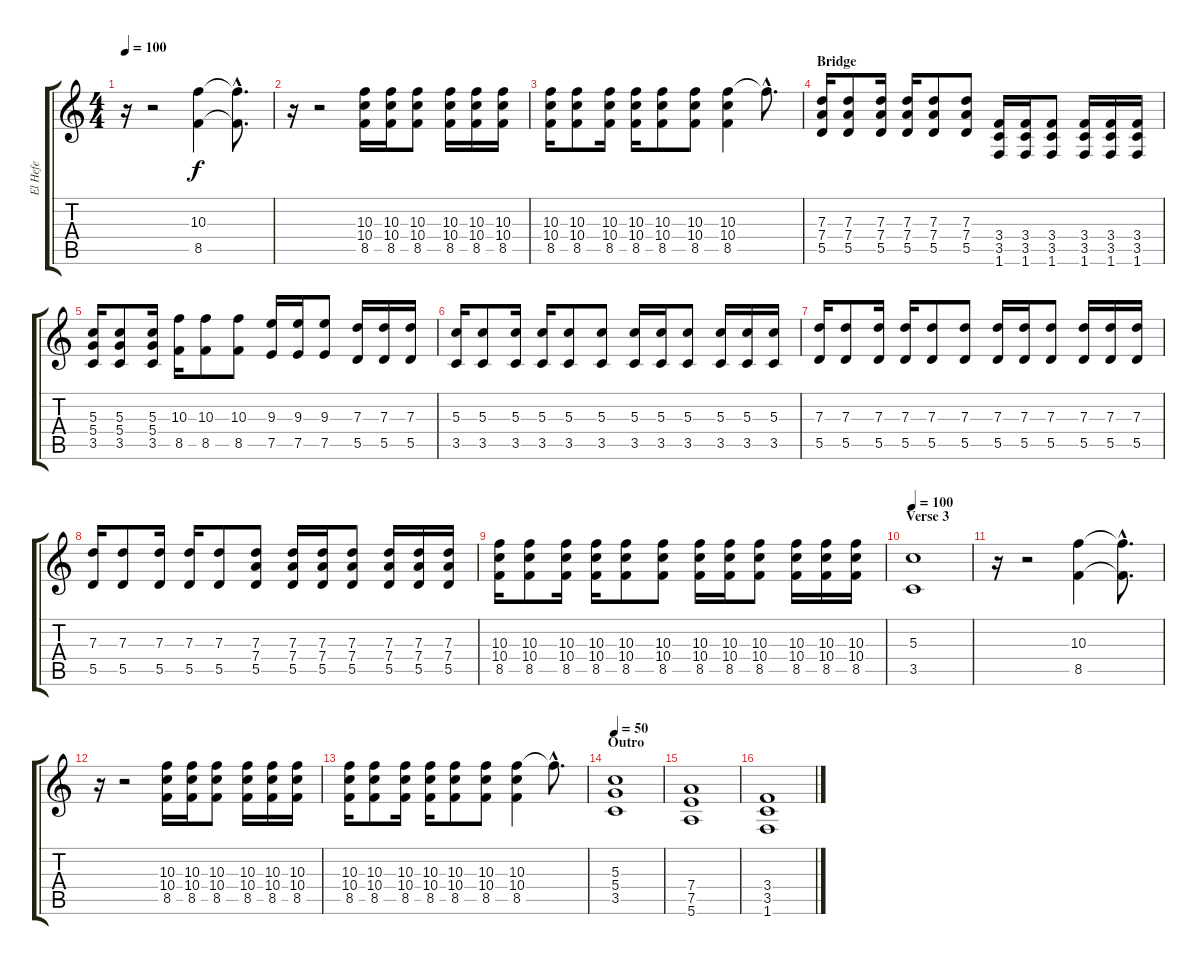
\track ("El Hefe" "El Hefe") {instrument overdrivenguitar}
\staff {score tabs}
\tuning (E4 B3 G3 D3 A2 E2) {hide}
\ts (4 4)
\tempo 100
\clef g2
\ks c
r.16{dy f} r.2 (10.3 8.5).4 (10.3{hac t} 8.5{hac t}).8{d} |
r.16 r.2 (10.3 10.4 8.5).16 (10.3 10.4 8.5).16 (10.3 10.4 8.5).8 (10.3 10.4 8.5).16 (10.3 10.4 8.5).16 (10.3 10.4 8.5).16 |
(10.3 10.4 8.5).16 (10.3 10.4 8.5).8 (10.3 10.4 8.5).16 (10.3 10.4 8.5).16 (10.3 10.4 8.5).8 (10.3 10.4 8.5).8 (10.3 10.4 8.5).4 10.3{hac t}.8{d} |
\section ("" "Bridge")
(7.3 7.4 5.5).16{volume 16} (7.3 7.4 5.5).8 (7.3 7.4 5.5).16 (7.3 7.4 5.5).16 (7.3 7.4 5.5).8 (7.3 7.4 5.5).8 (3.4 3.5 1.6).16 (3.4 3.5 1.6).16 (3.4 3.5 1.6).8 (3.4 3.5 1.6).16 (3.4 3.5 1.6).16 (3.4 3.5 1.6).16 |
(5.3 5.4 3.5).16 (5.3 5.4 3.5).8 (5.3 5.4 3.5).16 (10.3 8.5).16 (10.3 8.5).8 (10.3 8.5).8 (9.3 7.5).16 (9.3 7.5).16 (9.3 7.5).8 (7.3 5.5).16 (7.3 5.5).16 (7.3 5.5).16 |
(5.3 3.5).16 (5.3 3.5).8 (5.3 3.5).16 (5.3 3.5).16 (5.3 3.5).8 (5.3 3.5).8 (5.3 3.5).16 (5.3 3.5).16 (5.3 3.5).8 (5.3 3.5).16 (5.3 3.5).16 (5.3 3.5).16 |
(7.3 5.5).16 (7.3 5.5).8 (7.3 5.5).16 (7.3 5.5).16 (7.3 5.5).8 (7.3 5.5).8 (7.3 5.5).16 (7.3 5.5).16 (7.3 5.5).8 (7.3 5.5).16 (7.3 5.5).16 (7.3 5.5).16 |
(7.3 5.5).16 (7.3 5.5).8 (7.3 5.5).16 (7.3 5.5).16 (7.3 5.5).8 (7.3 7.4 5.5).8 (7.3 7.4 5.5).16 (7.3 7.4 5.5).16 (7.3 7.4 5.5).8 (7.3 7.4 5.5).16 (7.3 7.4 5.5).16 (7.3 7.4 5.5).16 |
(10.3 10.4 8.5).16 (10.3 10.4 8.5).8 (10.3 10.4 8.5).16 (10.3 10.4 8.5).16 (10.3 10.4 8.5).8 (10.3 10.4 8.5).8 (10.3 10.4 8.5).16 (10.3 10.4 8.5).16 (10.3 10.4 8.5).8 (10.3 10.4 8.5).16 (10.3 10.4 8.5).16 (10.3 10.4 8.5).16 |
\section ("" "Verse 3")
\tempo 100
(5.3 3.5).1{volume 13 instrument overdrivenguitar} |
r.16 r.2 (10.3 8.5).4 (10.3{hac t} 8.5{hac t}).8{d} |
r.16 r.2 (10.3 10.4 8.5).16 (10.3 10.4 8.5).16 (10.3 10.4 8.5).8 (10.3 10.4 8.5).16 (10.3 10.4 8.5).16 (10.3 10.4 8.5).16 |
(10.3 10.4 8.5).16 (10.3 10.4 8.5).8 (10.3 10.4 8.5).16 (10.3 10.4 8.5).16 (10.3 10.4 8.5).8 (10.3 10.4 8.5).8 (10.3 10.4 8.5).4 10.3{hac t}.8{d} |
\section ("" "Outro")
\tempo 50
(5.3 5.4 3.5).1 |
(7.4 7.5 5.6).1 |
(3.4 3.5 1.6).1
